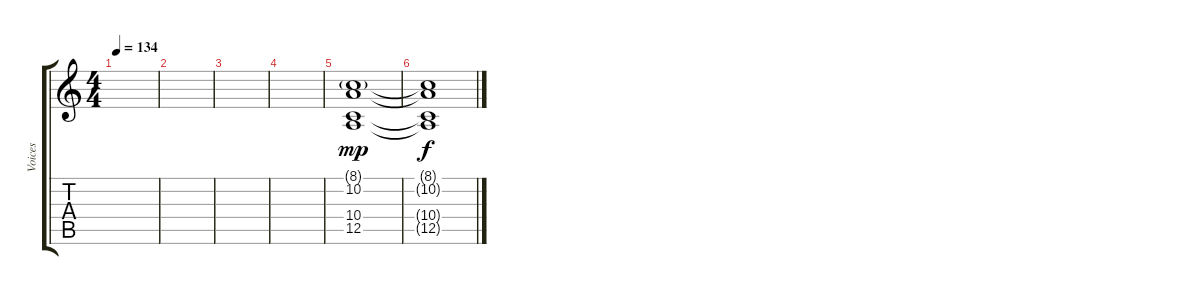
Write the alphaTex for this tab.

\track ("Voices" "Voices") {instrument choiraahs}
\staff {score tabs}
\tuning (E4 B3 G3 D3 A2 E2) {hide}
\ts (4 4)
\tempo 134
\clef g2
\ks c
|
|
|
|
(8.1{g} 10.2 10.4 12.5).1{dy mp} |
(8.1{t} 10.2{t} 10.4{t} 12.5{t}).1{dy f}
